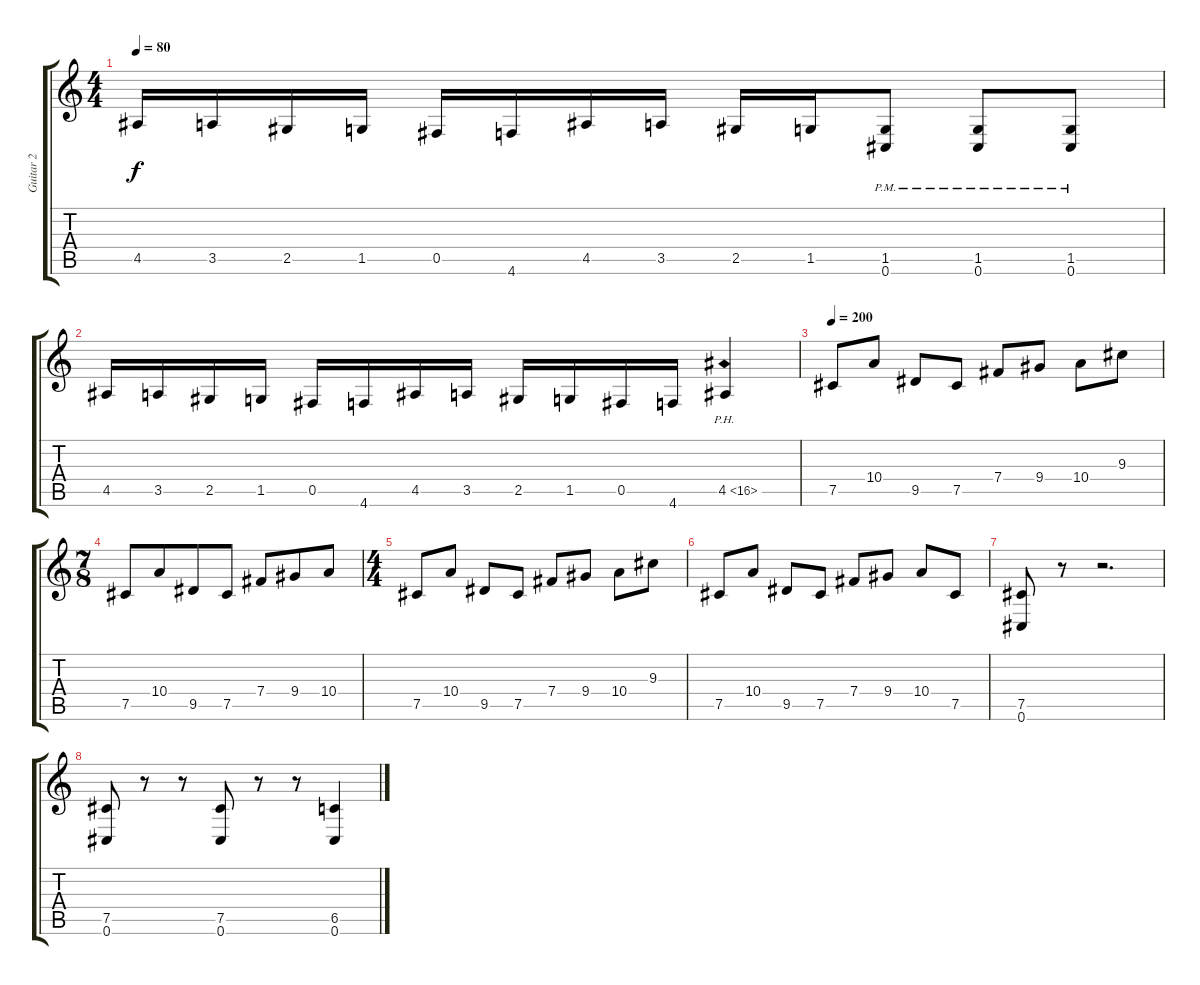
\track ("Guitar 2" "Guitar 2") {instrument distortionguitar}
\staff {score tabs}
\tuning (Db4 Ab3 E3 B2 Gb2 Db2) {hide}
\ts (4 4)
\tempo 80
\clef g2
\ks c
4.5.16{dy f} 3.5.16 2.5.16 1.5.16 0.5.16 4.6.16 4.5.16 3.5.16 2.5.16 1.5.16 (1.5{pm} 0.6{pm}).8 (1.5{pm} 0.6{pm}).8 (1.5{pm} 0.6{pm}).8 |
4.5.16 3.5.16 2.5.16 1.5.16 0.5.16 4.6.16 4.5.16 3.5.16 2.5.16 1.5.16 0.5.16 4.6.16 4.5{ph 12}.4 |
\tempo 200
7.5.8 10.4.8 9.5.8 7.5.8 7.4.8 9.4.8 10.4.8 9.3.8 |
\ts (7 8)
7.5.8 10.4.8 9.5.8 7.5.8 7.4.8 9.4.8 10.4.8 |
\ts (4 4)
7.5.8 10.4.8 9.5.8 7.5.8 7.4.8 9.4.8 10.4.8 9.3.8 |
7.5.8 10.4.8 9.5.8 7.5.8 7.4.8 9.4.8 10.4.8 7.5.8 |
(7.5 0.6).8 r.8 r.2{d} |
(7.5 0.6).8 r.8 r.8 (7.5 0.6).8 r.8 r.8 (6.5 0.6).4
